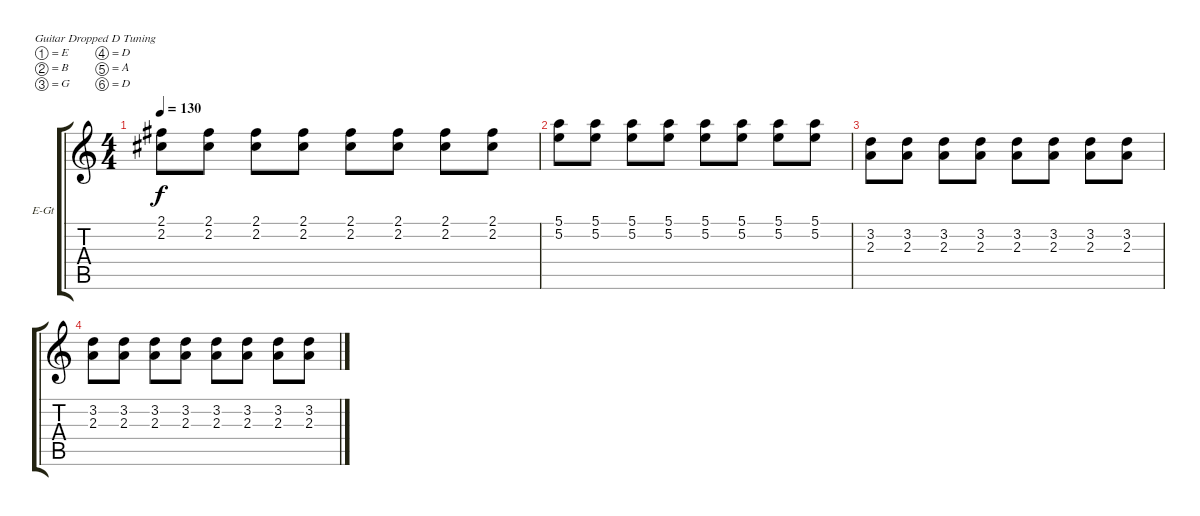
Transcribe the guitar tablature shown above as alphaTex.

\bracketExtendMode groupsimilarinstruments
\firstSystemTrackNameOrientation horizontal
\otherSystemsTrackNameOrientation horizontal
\track ("Guitar" "E-Gt") {instrument overdrivenguitar}
\staff {score tabs}
\tuning (E4 B3 G3 D3 A2 D2)
\ts (4 4)
\tempo 130
\clef g2
\ks c
(2.1 2.2).8{dy f} (2.1 2.2).8 (2.1 2.2).8 (2.1 2.2).8 (2.1 2.2).8 (2.1 2.2).8 (2.1 2.2).8 (2.1 2.2).8 |
(5.1 5.2).8 (5.1 5.2).8 (5.1 5.2).8 (5.1 5.2).8 (5.1 5.2).8 (5.1 5.2).8 (5.1 5.2).8 (5.1 5.2).8 |
(3.2 2.3).8 (3.2 2.3).8 (3.2 2.3).8 (3.2 2.3).8 (3.2 2.3).8 (3.2 2.3).8 (3.2 2.3).8 (3.2 2.3).8 |
(3.2 2.3).8 (3.2 2.3).8 (3.2 2.3).8 (3.2 2.3).8 (3.2 2.3).8 (3.2 2.3).8 (3.2 2.3).8 (3.2 2.3).8
